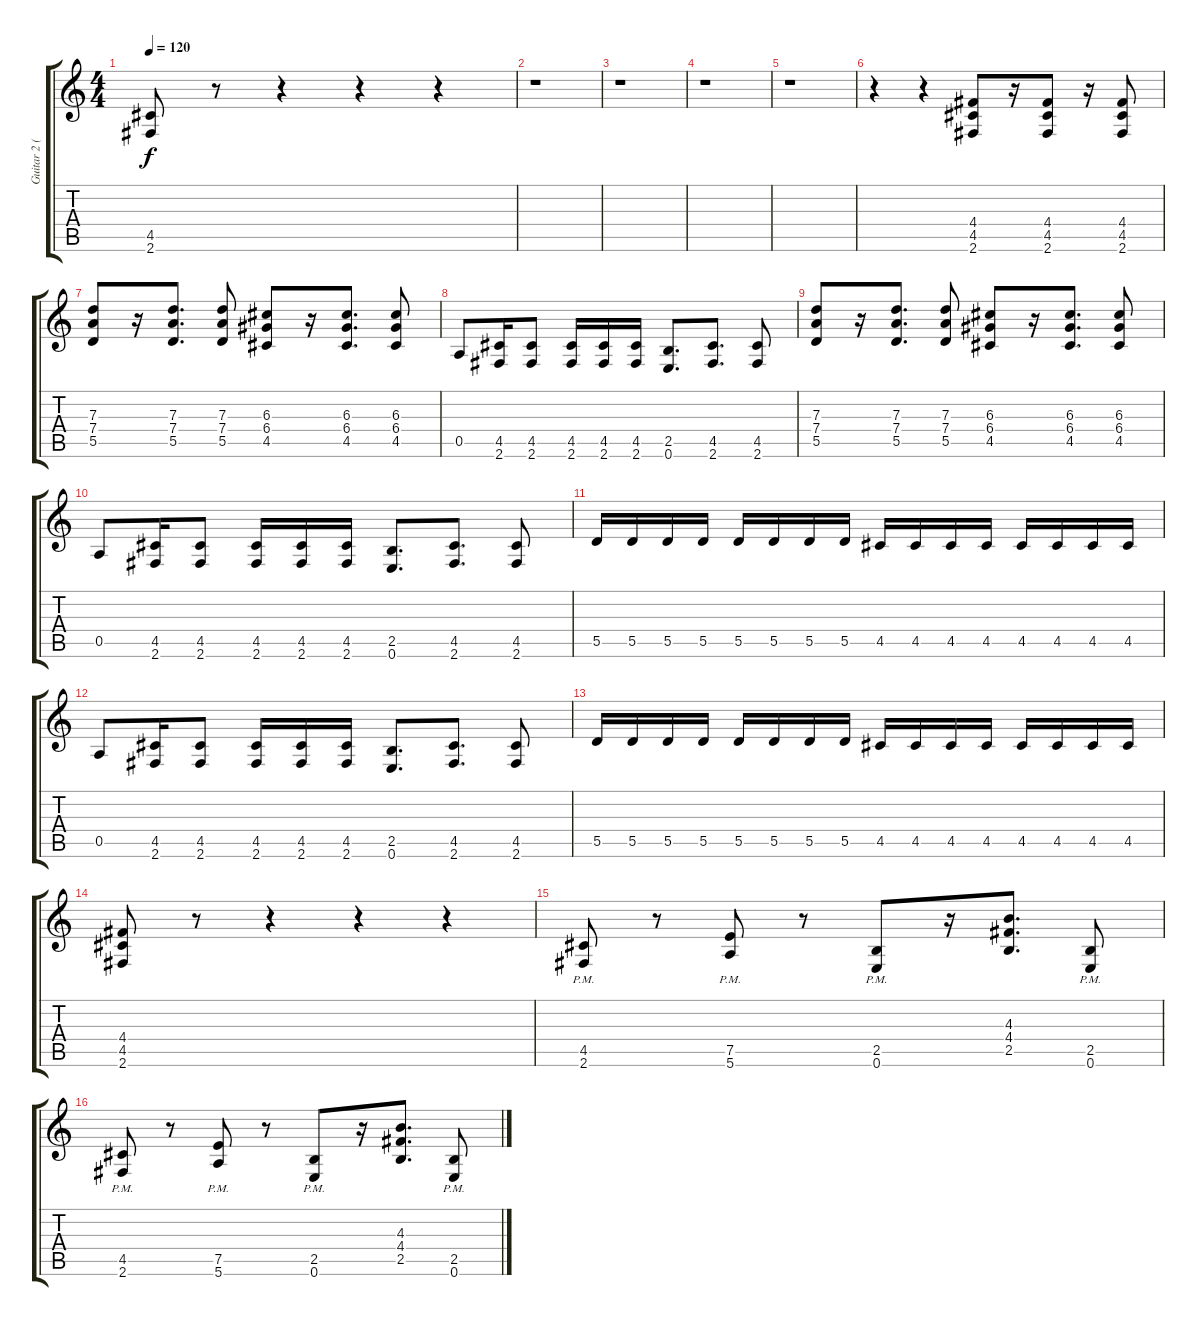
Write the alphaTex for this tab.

\track ("Guitar 2 (Stefko)" "Guitar 2 (") {instrument overdrivenguitar}
\staff {score tabs}
\tuning (E4 B3 G3 D3 A2 E2) {hide}
\ts (4 4)
\tempo 120
\clef g2
\ks c
(4.5 2.6).8{dy f} r.8 r.4 r.4 r.4 |
r.1 |
r.1 |
r.1 |
r.1 |
r.4 r.4 (4.4 4.5 2.6).8 r.16 (4.4 4.5 2.6).8 r.16 (4.4 4.5 2.6).8 |
(7.3 7.4 5.5).8 r.16 (7.3 7.4 5.5).8{d} (7.3 7.4 5.5).8 (6.3 6.4 4.5).8 r.16 (6.3 6.4 4.5).8{d} (6.3 6.4 4.5).8 |
0.5.8 (4.5 2.6).16 (4.5 2.6).8 (4.5 2.6).16 (4.5 2.6).16 (4.5 2.6).16 (2.5 0.6).8{d} (4.5 2.6).8{d} (4.5 2.6).8 |
(7.3 7.4 5.5).8 r.16 (7.3 7.4 5.5).8{d} (7.3 7.4 5.5).8 (6.3 6.4 4.5).8 r.16 (6.3 6.4 4.5).8{d} (6.3 6.4 4.5).8 |
0.5.8 (4.5 2.6).16 (4.5 2.6).8 (4.5 2.6).16 (4.5 2.6).16 (4.5 2.6).16 (2.5 0.6).8{d} (4.5 2.6).8{d} (4.5 2.6).8 |
5.5.16 5.5.16 5.5.16 5.5.16 5.5.16 5.5.16 5.5.16 5.5.16 4.5.16 4.5.16 4.5.16 4.5.16 4.5.16 4.5.16 4.5.16 4.5.16 |
0.5.8 (4.5 2.6).16 (4.5 2.6).8 (4.5 2.6).16 (4.5 2.6).16 (4.5 2.6).16 (2.5 0.6).8{d} (4.5 2.6).8{d} (4.5 2.6).8 |
5.5.16 5.5.16 5.5.16 5.5.16 5.5.16 5.5.16 5.5.16 5.5.16 4.5.16 4.5.16 4.5.16 4.5.16 4.5.16 4.5.16 4.5.16 4.5.16 |
(4.4 4.5 2.6).8 r.8 r.4 r.4 r.4 |
(4.5{pm} 2.6{pm}).8 r.8 (7.5{pm} 5.6{pm}).8 r.8 (2.5{pm} 0.6{pm}).8 r.16 (4.3 4.4 2.5).8{d} (2.5{pm} 0.6{pm}).8 |
(4.5{pm} 2.6{pm}).8 r.8 (7.5{pm} 5.6{pm}).8 r.8 (2.5{pm} 0.6{pm}).8 r.16 (4.3 4.4 2.5).8{d} (2.5{pm} 0.6{pm}).8
